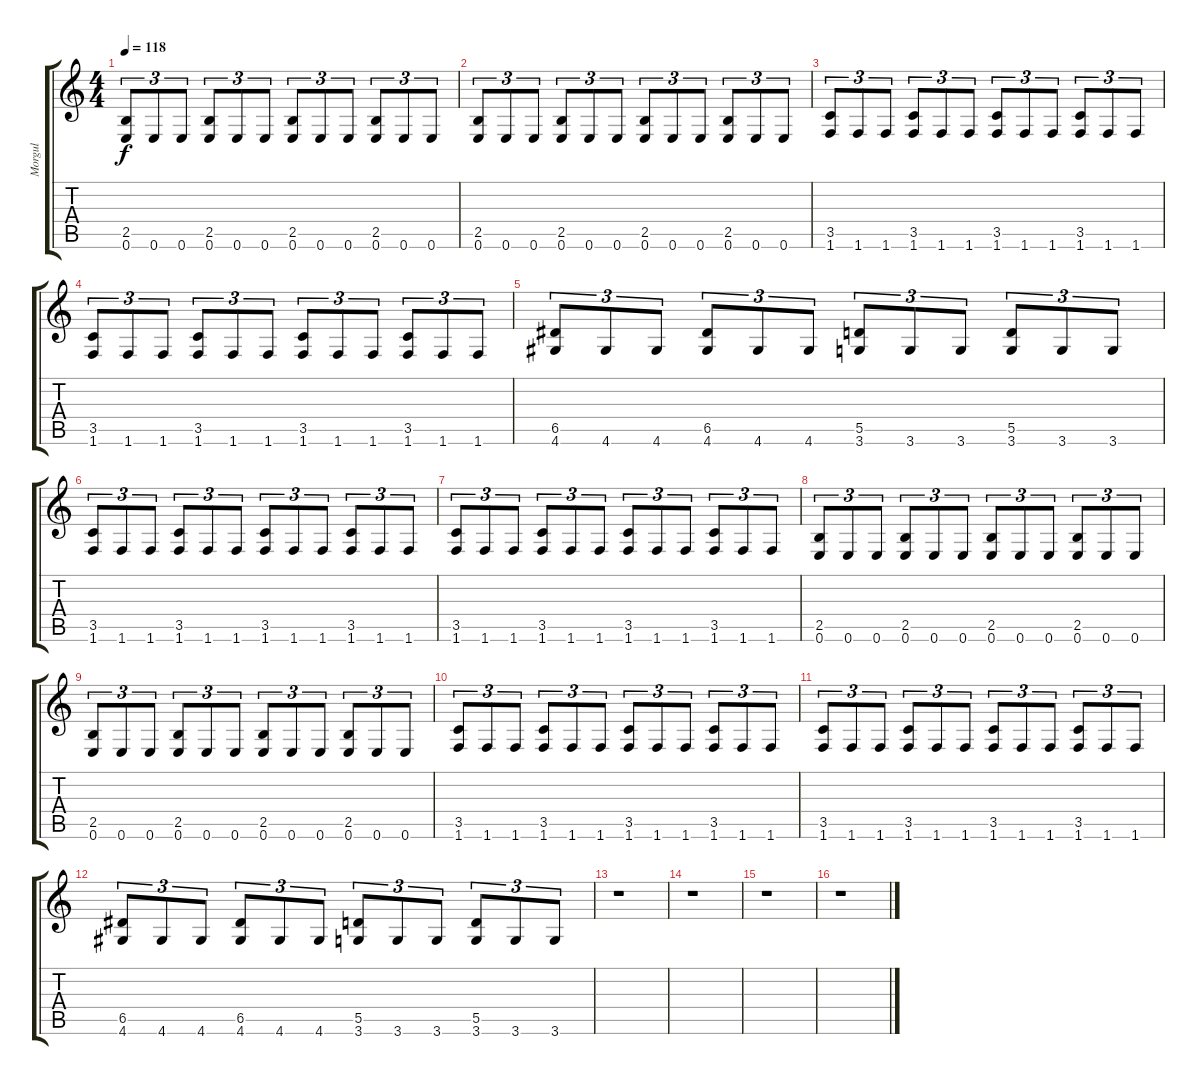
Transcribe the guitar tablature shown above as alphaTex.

\track ("Morgul" "Morgul") {instrument distortionguitar}
\staff {score tabs}
\tuning (E4 B3 G3 D3 A2 E2) {hide}
\ts (4 4)
\tempo 118
\clef g2
\ks c
(2.5 0.6).8{tu (3 2) dy f} 0.6.8{tu (3 2)} 0.6.8{tu (3 2)} (2.5 0.6).8{tu (3 2)} 0.6.8{tu (3 2)} 0.6.8{tu (3 2)} (2.5 0.6).8{tu (3 2)} 0.6.8{tu (3 2)} 0.6.8{tu (3 2)} (2.5 0.6).8{tu (3 2)} 0.6.8{tu (3 2)} 0.6.8{tu (3 2)} |
(2.5 0.6).8{tu (3 2)} 0.6.8{tu (3 2)} 0.6.8{tu (3 2)} (2.5 0.6).8{tu (3 2)} 0.6.8{tu (3 2)} 0.6.8{tu (3 2)} (2.5 0.6).8{tu (3 2)} 0.6.8{tu (3 2)} 0.6.8{tu (3 2)} (2.5 0.6).8{tu (3 2)} 0.6.8{tu (3 2)} 0.6.8{tu (3 2)} |
(3.5 1.6).8{tu (3 2)} 1.6.8{tu (3 2)} 1.6.8{tu (3 2)} (3.5 1.6).8{tu (3 2)} 1.6.8{tu (3 2)} 1.6.8{tu (3 2)} (3.5 1.6).8{tu (3 2)} 1.6.8{tu (3 2)} 1.6.8{tu (3 2)} (3.5 1.6).8{tu (3 2)} 1.6.8{tu (3 2)} 1.6.8{tu (3 2)} |
(3.5 1.6).8{tu (3 2)} 1.6.8{tu (3 2)} 1.6.8{tu (3 2)} (3.5 1.6).8{tu (3 2)} 1.6.8{tu (3 2)} 1.6.8{tu (3 2)} (3.5 1.6).8{tu (3 2)} 1.6.8{tu (3 2)} 1.6.8{tu (3 2)} (3.5 1.6).8{tu (3 2)} 1.6.8{tu (3 2)} 1.6.8{tu (3 2)} |
(6.5 4.6).8{tu (3 2)} 4.6.8{tu (3 2)} 4.6.8{tu (3 2)} (6.5 4.6).8{tu (3 2)} 4.6.8{tu (3 2)} 4.6.8{tu (3 2)} (5.5 3.6).8{tu (3 2)} 3.6.8{tu (3 2)} 3.6.8{tu (3 2)} (5.5 3.6).8{tu (3 2)} 3.6.8{tu (3 2)} 3.6.8{tu (3 2)} |
(3.5 1.6).8{tu (3 2)} 1.6.8{tu (3 2)} 1.6.8{tu (3 2)} (3.5 1.6).8{tu (3 2)} 1.6.8{tu (3 2)} 1.6.8{tu (3 2)} (3.5 1.6).8{tu (3 2)} 1.6.8{tu (3 2)} 1.6.8{tu (3 2)} (3.5 1.6).8{tu (3 2)} 1.6.8{tu (3 2)} 1.6.8{tu (3 2)} |
(3.5 1.6).8{tu (3 2)} 1.6.8{tu (3 2)} 1.6.8{tu (3 2)} (3.5 1.6).8{tu (3 2)} 1.6.8{tu (3 2)} 1.6.8{tu (3 2)} (3.5 1.6).8{tu (3 2)} 1.6.8{tu (3 2)} 1.6.8{tu (3 2)} (3.5 1.6).8{tu (3 2)} 1.6.8{tu (3 2)} 1.6.8{tu (3 2)} |
(2.5 0.6).8{tu (3 2)} 0.6.8{tu (3 2)} 0.6.8{tu (3 2)} (2.5 0.6).8{tu (3 2)} 0.6.8{tu (3 2)} 0.6.8{tu (3 2)} (2.5 0.6).8{tu (3 2)} 0.6.8{tu (3 2)} 0.6.8{tu (3 2)} (2.5 0.6).8{tu (3 2)} 0.6.8{tu (3 2)} 0.6.8{tu (3 2)} |
(2.5 0.6).8{tu (3 2)} 0.6.8{tu (3 2)} 0.6.8{tu (3 2)} (2.5 0.6).8{tu (3 2)} 0.6.8{tu (3 2)} 0.6.8{tu (3 2)} (2.5 0.6).8{tu (3 2)} 0.6.8{tu (3 2)} 0.6.8{tu (3 2)} (2.5 0.6).8{tu (3 2)} 0.6.8{tu (3 2)} 0.6.8{tu (3 2)} |
(3.5 1.6).8{tu (3 2)} 1.6.8{tu (3 2)} 1.6.8{tu (3 2)} (3.5 1.6).8{tu (3 2)} 1.6.8{tu (3 2)} 1.6.8{tu (3 2)} (3.5 1.6).8{tu (3 2)} 1.6.8{tu (3 2)} 1.6.8{tu (3 2)} (3.5 1.6).8{tu (3 2)} 1.6.8{tu (3 2)} 1.6.8{tu (3 2)} |
(3.5 1.6).8{tu (3 2)} 1.6.8{tu (3 2)} 1.6.8{tu (3 2)} (3.5 1.6).8{tu (3 2)} 1.6.8{tu (3 2)} 1.6.8{tu (3 2)} (3.5 1.6).8{tu (3 2)} 1.6.8{tu (3 2)} 1.6.8{tu (3 2)} (3.5 1.6).8{tu (3 2)} 1.6.8{tu (3 2)} 1.6.8{tu (3 2)} |
(6.5 4.6).8{tu (3 2)} 4.6.8{tu (3 2)} 4.6.8{tu (3 2)} (6.5 4.6).8{tu (3 2)} 4.6.8{tu (3 2)} 4.6.8{tu (3 2)} (5.5 3.6).8{tu (3 2)} 3.6.8{tu (3 2)} 3.6.8{tu (3 2)} (5.5 3.6).8{tu (3 2)} 3.6.8{tu (3 2)} 3.6.8{tu (3 2)} |
r.1 |
r.1 |
r.1 |
r.1
